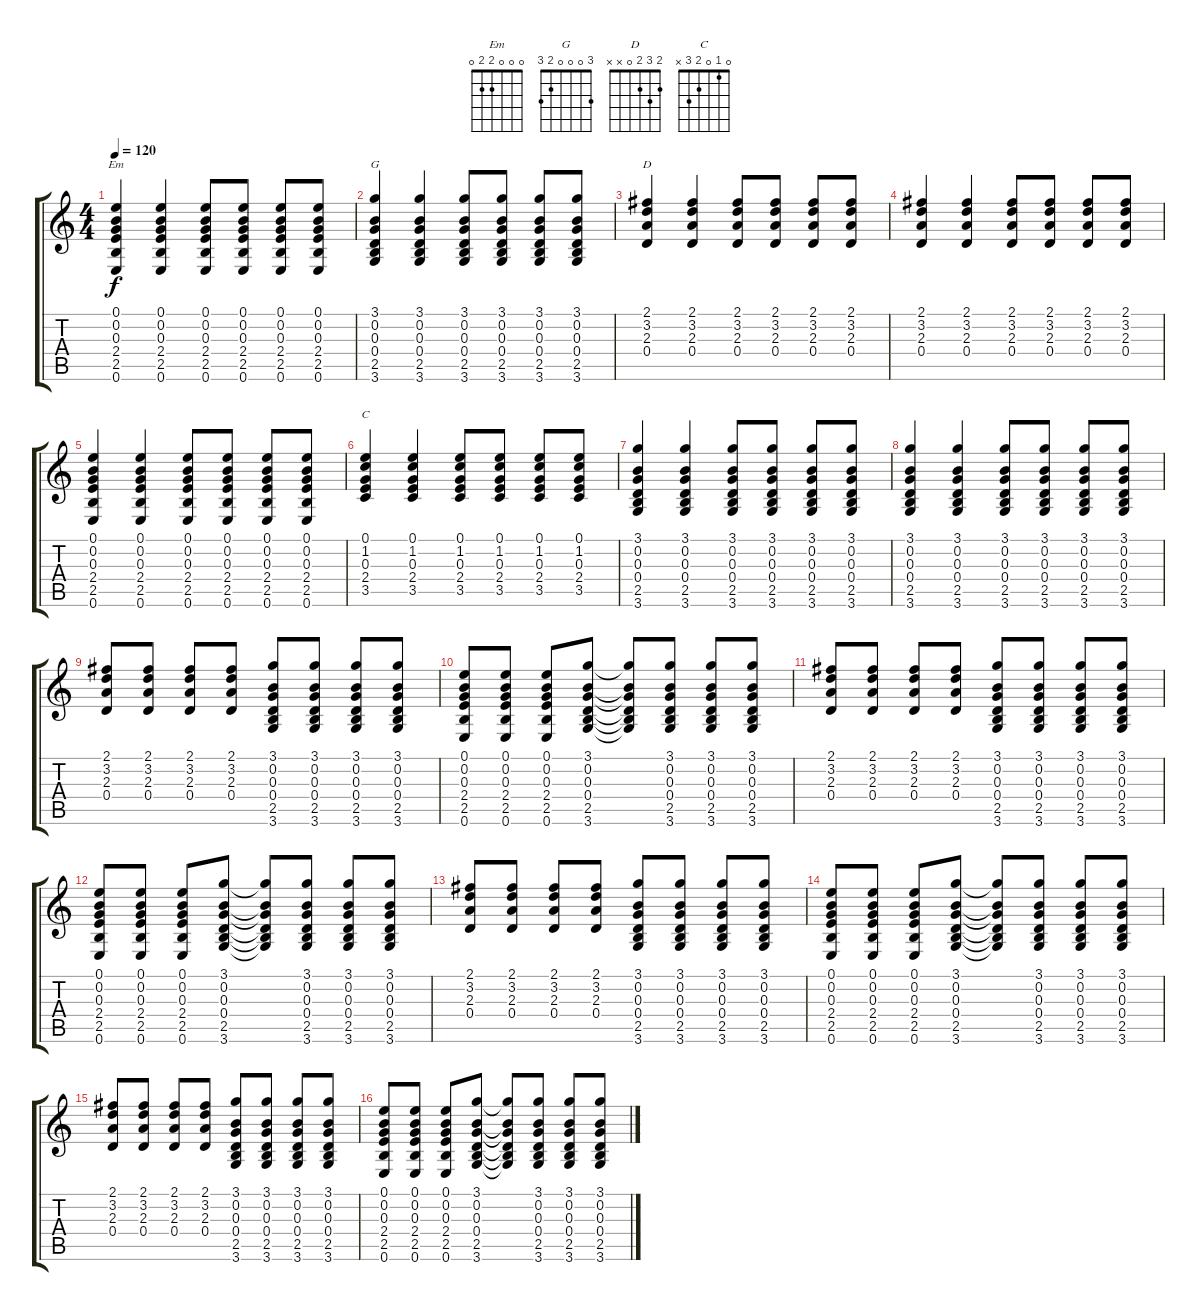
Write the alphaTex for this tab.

\track (" " " ") {instrument overdrivenguitar}
\staff {score tabs}
\tuning (E4 B3 G3 D3 A2 E2) {hide}
\chord ("Em" 0 0 0 2 2 0)
\chord ("G" 3 0 0 0 2 3)
\chord ("D" 2 3 2 0 x x)
\chord ("C" 0 1 0 2 3 x)
\ts (4 4)
\tempo 120
\clef g2
\ks c
(0.1 0.2 0.3 2.4 2.5 0.6).4{ch "Em" dy f} (0.1 0.2 0.3 2.4 2.5 0.6).4 (0.1 0.2 0.3 2.4 2.5 0.6).8 (0.1 0.2 0.3 2.4 2.5 0.6).8 (0.1 0.2 0.3 2.4 2.5 0.6).8 (0.1 0.2 0.3 2.4 2.5 0.6).8 |
(3.1 0.2 0.3 0.4 2.5 3.6).4{ch "G"} (3.1 0.2 0.3 0.4 2.5 3.6).4 (3.1 0.2 0.3 0.4 2.5 3.6).8 (3.1 0.2 0.3 0.4 2.5 3.6).8 (3.1 0.2 0.3 0.4 2.5 3.6).8 (3.1 0.2 0.3 0.4 2.5 3.6).8 |
(2.1 3.2 2.3 0.4).4{ch "D"} (2.1 3.2 2.3 0.4).4 (2.1 3.2 2.3 0.4).8 (2.1 3.2 2.3 0.4).8 (2.1 3.2 2.3 0.4).8 (2.1 3.2 2.3 0.4).8 |
(2.1 3.2 2.3 0.4).4 (2.1 3.2 2.3 0.4).4 (2.1 3.2 2.3 0.4).8 (2.1 3.2 2.3 0.4).8 (2.1 3.2 2.3 0.4).8 (2.1 3.2 2.3 0.4).8 |
(0.1 0.2 0.3 2.4 2.5 0.6).4 (0.1 0.2 0.3 2.4 2.5 0.6).4 (0.1 0.2 0.3 2.4 2.5 0.6).8 (0.1 0.2 0.3 2.4 2.5 0.6).8 (0.1 0.2 0.3 2.4 2.5 0.6).8 (0.1 0.2 0.3 2.4 2.5 0.6).8 |
(0.1 1.2 0.3 2.4 3.5).4{ch "C"} (0.1 1.2 0.3 2.4 3.5).4 (0.1 1.2 0.3 2.4 3.5).8 (0.1 1.2 0.3 2.4 3.5).8 (0.1 1.2 0.3 2.4 3.5).8 (0.1 1.2 0.3 2.4 3.5).8 |
(3.1 0.2 0.3 0.4 2.5 3.6).4 (3.1 0.2 0.3 0.4 2.5 3.6).4 (3.1 0.2 0.3 0.4 2.5 3.6).8 (3.1 0.2 0.3 0.4 2.5 3.6).8 (3.1 0.2 0.3 0.4 2.5 3.6).8 (3.1 0.2 0.3 0.4 2.5 3.6).8 |
(3.1 0.2 0.3 0.4 2.5 3.6).4 (3.1 0.2 0.3 0.4 2.5 3.6).4 (3.1 0.2 0.3 0.4 2.5 3.6).8 (3.1 0.2 0.3 0.4 2.5 3.6).8 (3.1 0.2 0.3 0.4 2.5 3.6).8 (3.1 0.2 0.3 0.4 2.5 3.6).8 |
(2.1 3.2 2.3 0.4).8 (2.1 3.2 2.3 0.4).8 (2.1 3.2 2.3 0.4).8 (2.1 3.2 2.3 0.4).8 (3.1 0.2 0.3 0.4 2.5 3.6).8 (3.1 0.2 0.3 0.4 2.5 3.6).8 (3.1 0.2 0.3 0.4 2.5 3.6).8 (3.1 0.2 0.3 0.4 2.5 3.6).8 |
(0.1 0.2 0.3 2.4 2.5 0.6).8 (0.1 0.2 0.3 2.4 2.5 0.6).8 (0.1 0.2 0.3 2.4 2.5 0.6).8 (3.1 0.2 0.3 0.4 2.5 3.6).8 (3.1{t} 0.2{t} 0.3{t} 0.4{t} 2.5{t} 3.6{t}).8 (3.1 0.2 0.3 0.4 2.5 3.6).8 (3.1 0.2 0.3 0.4 2.5 3.6).8 (3.1 0.2 0.3 0.4 2.5 3.6).8 |
(2.1 3.2 2.3 0.4).8 (2.1 3.2 2.3 0.4).8 (2.1 3.2 2.3 0.4).8 (2.1 3.2 2.3 0.4).8 (3.1 0.2 0.3 0.4 2.5 3.6).8 (3.1 0.2 0.3 0.4 2.5 3.6).8 (3.1 0.2 0.3 0.4 2.5 3.6).8 (3.1 0.2 0.3 0.4 2.5 3.6).8 |
(0.1 0.2 0.3 2.4 2.5 0.6).8 (0.1 0.2 0.3 2.4 2.5 0.6).8 (0.1 0.2 0.3 2.4 2.5 0.6).8 (3.1 0.2 0.3 0.4 2.5 3.6).8 (3.1{t} 0.2{t} 0.3{t} 0.4{t} 2.5{t} 3.6{t}).8 (3.1 0.2 0.3 0.4 2.5 3.6).8 (3.1 0.2 0.3 0.4 2.5 3.6).8 (3.1 0.2 0.3 0.4 2.5 3.6).8 |
(2.1 3.2 2.3 0.4).8 (2.1 3.2 2.3 0.4).8 (2.1 3.2 2.3 0.4).8 (2.1 3.2 2.3 0.4).8 (3.1 0.2 0.3 0.4 2.5 3.6).8 (3.1 0.2 0.3 0.4 2.5 3.6).8 (3.1 0.2 0.3 0.4 2.5 3.6).8 (3.1 0.2 0.3 0.4 2.5 3.6).8 |
(0.1 0.2 0.3 2.4 2.5 0.6).8 (0.1 0.2 0.3 2.4 2.5 0.6).8 (0.1 0.2 0.3 2.4 2.5 0.6).8 (3.1 0.2 0.3 0.4 2.5 3.6).8 (3.1{t} 0.2{t} 0.3{t} 0.4{t} 2.5{t} 3.6{t}).8 (3.1 0.2 0.3 0.4 2.5 3.6).8 (3.1 0.2 0.3 0.4 2.5 3.6).8 (3.1 0.2 0.3 0.4 2.5 3.6).8 |
(2.1 3.2 2.3 0.4).8 (2.1 3.2 2.3 0.4).8 (2.1 3.2 2.3 0.4).8 (2.1 3.2 2.3 0.4).8 (3.1 0.2 0.3 0.4 2.5 3.6).8 (3.1 0.2 0.3 0.4 2.5 3.6).8 (3.1 0.2 0.3 0.4 2.5 3.6).8 (3.1 0.2 0.3 0.4 2.5 3.6).8 |
(0.1 0.2 0.3 2.4 2.5 0.6).8 (0.1 0.2 0.3 2.4 2.5 0.6).8 (0.1 0.2 0.3 2.4 2.5 0.6).8 (3.1 0.2 0.3 0.4 2.5 3.6).8 (3.1{t} 0.2{t} 0.3{t} 0.4{t} 2.5{t} 3.6{t}).8 (3.1 0.2 0.3 0.4 2.5 3.6).8 (3.1 0.2 0.3 0.4 2.5 3.6).8 (3.1 0.2 0.3 0.4 2.5 3.6).8
